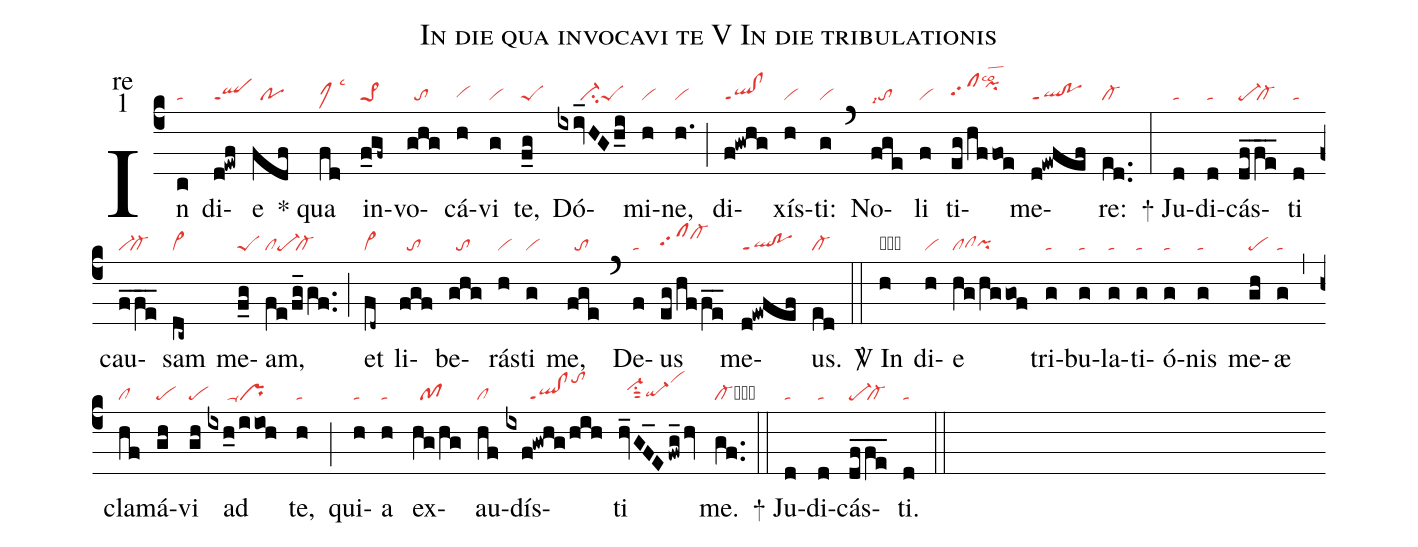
name:In die qua invocavi te V In die tribulationis;
office-part:re;
mode:1;
nabc-lines:1;
%%
(c4) In(c|ta) di(d!ewf|qlppt1)e(fdf|//po) <sp>*</sp> qua(fd|clMhhlsc3) in(f_gf~|pe>1)vo(ghg|//to)cá(h|vihg)vi(g|vi) te,(f_g|peS) Dó(ixiv_HGh_i|//////ci-peS)mi(h|vi)ne,(h.|vi) (;) di(f!gwhg|ql!clppt1)xís(h|vi)ti:(g|vi) (`) No(fge|tolsi7)li(f|vi) ti(eg/hffoe|clhhpp2pihjlsco2)me(d!ewfef|ql!poppt1)re:(ed..|cl-) (:)
<sp>+</sp> Ju(d|ta)di(d|ta)cás(df_fe__|pe-`cl-)ti(d|ta) cau(f_fe__|vi-`cl-)sam(dc~|vi>) me(f_g|peS)am,(fe/fg_gf..|clpe-`cl-) (;) et(fd~|vi>) li(fgf|//to)be(ghg|//to)rás(h|vi)ti(g|vi) me,(fge|//to) (`) De(f|ta)us(eg/hffe__|clhhpp2cl-hj) me(d!ewfef|ql!poppt1)us.(ed|cl-) (::)

<sp>V/</sp> In(h|obvi) di(h|vi)e(hg/hggof|clclhgpihg) tri(g|ta)bu(g|ta)la(g|ta)ti(g|ta)ó(g|ta)nis(g|ta) me(gh|pe)æ(g|ta) (,) cla(hf|cl)má(gh|pe)vi(gh|pe) ad(ixh_0/iioh|/////ta-pr) te,(h|ta) (;) qui(h|ta)a(h|ta) ex(hg/hg|//pf)au(hf|cl)dís(ixf!gwhg/hih|//////ql!clppt1tohl)ti(hv_GF_E/fwg_/hv|//vi-hisu1sut2qi-hgvihl) me.(gf..|cl-cb) (::)
<sp>+</sp> Ju(d|ta)di(d|ta)cás(df_fe__|pe-`cl-)ti.(d|ta) (::)
